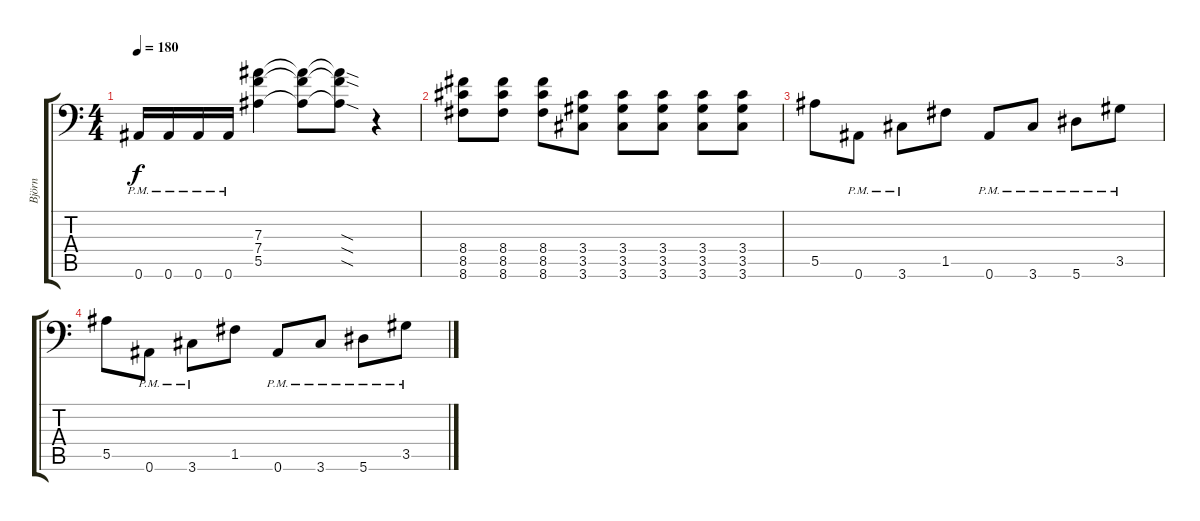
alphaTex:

\track ("Björn" "Björn") {instrument overdrivenguitar}
\staff {score tabs}
\tuning (C4 G3 Eb3 Bb2 F2 Bb1) {hide}
\ts (4 4)
\tempo 180
\clef f4
\ks c
0.6{pm}.16{dy f} 0.6{pm}.16 0.6{pm}.16 0.6{pm}.16 (7.3 7.4 5.5).4 (7.3{t} 7.4{t} 5.5{t}).8 (7.3{sod t} 7.4{sod t} 5.5{sod t}).8 r.4 |
(8.4 8.5 8.6).8 (8.4 8.5 8.6).8 (8.4 8.5 8.6).8 (3.4 3.5 3.6).8 (3.4 3.5 3.6).8 (3.4 3.5 3.6).8 (3.4 3.5 3.6).8 (3.4 3.5 3.6).8 |
5.5.8 0.6{pm}.8 3.6{pm}.8 1.5.8 0.6{pm}.8 3.6{pm}.8 5.6{pm}.8 3.5{pm}.8 |
5.5.8 0.6{pm}.8 3.6{pm}.8 1.5.8 0.6{pm}.8 3.6{pm}.8 5.6{pm}.8 3.5{pm}.8
